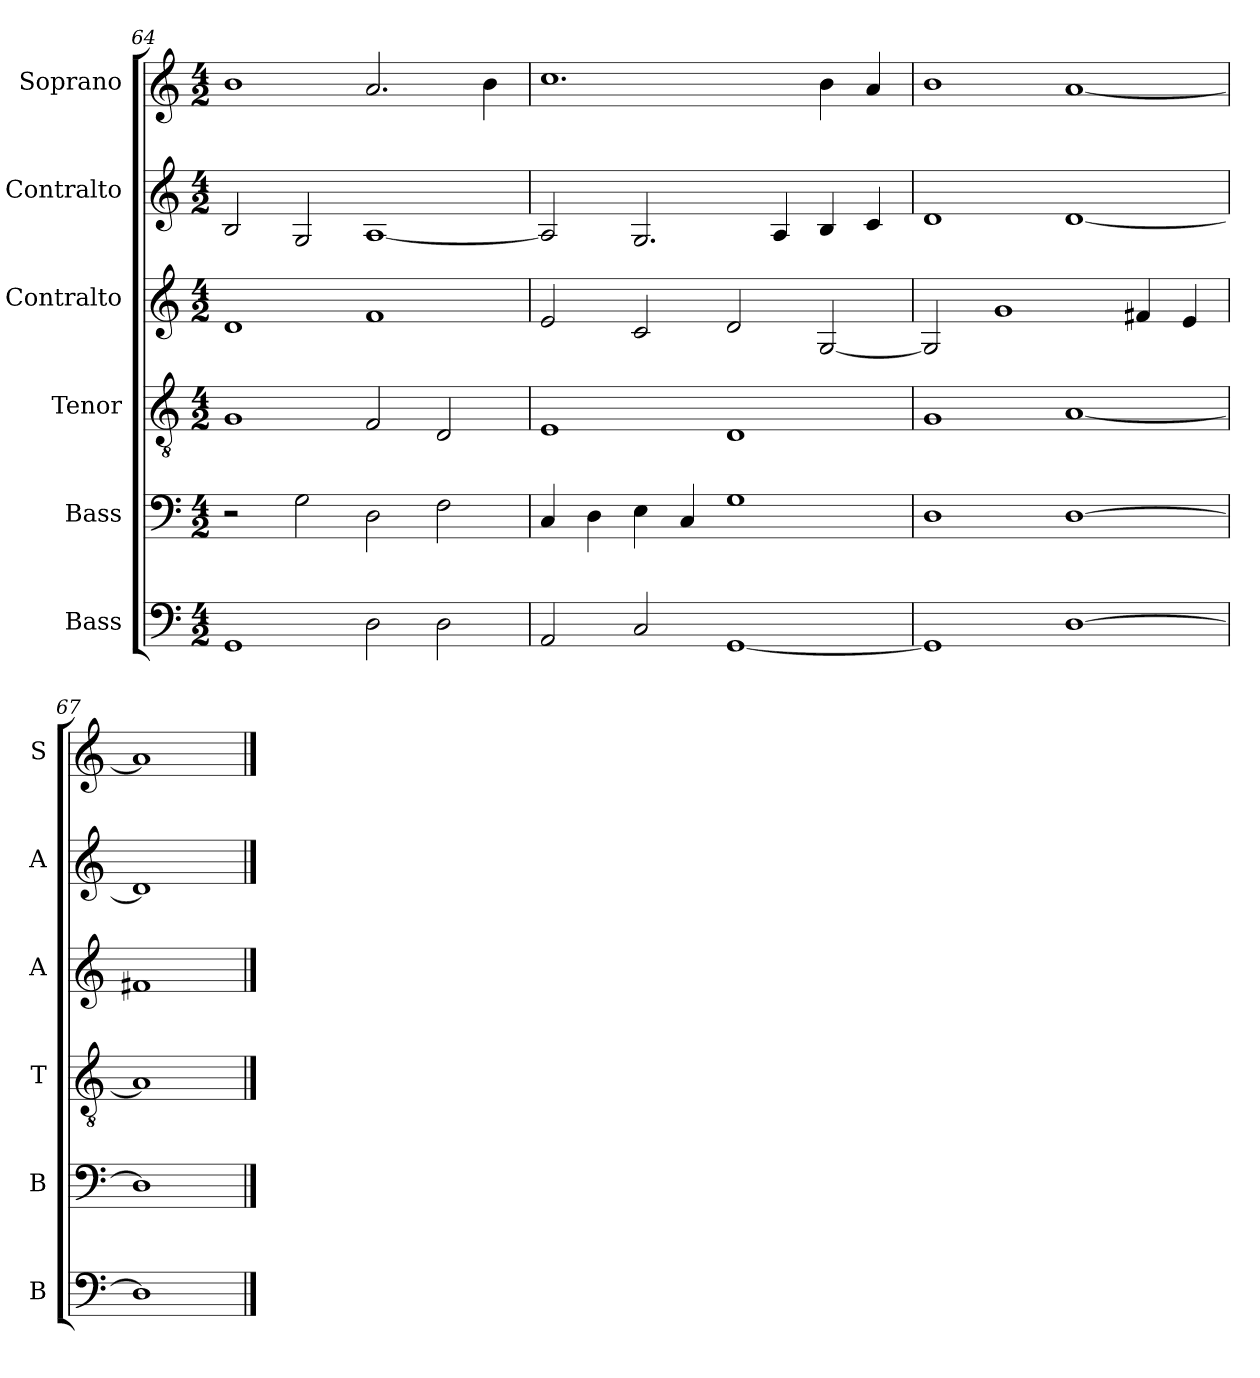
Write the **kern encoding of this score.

**kern	**kern	**kern	**kern	**kern	**kern
*part6	*part5	*part4	*part3	*part2	*part1
*staff6	*staff5	*staff4	*staff3	*staff2	*staff1
*I"Bass	*I"Bass	*I"Tenor	*I"Contralto	*I"Contralto	*I"Soprano
*I'B	*I'B	*I'T	*I'A	*I'A	*I'S
*clefF4	*clefF4	*clefGv2	*clefG2	*clefG2	*clefG2
*k[]	*k[]	*k[]	*k[]	*k[]	*k[]
*G:mix	*G:mix	*G:mix	*G:mix	*G:mix	*G:mix
*M4/2	*M4/2	*M4/2	*M4/2	*M4/2	*M4/2
=64	=64	=64	=64	=64	=64
1GG	2r	1G	1d	2B	1b
.	2G	.	.	2G	.
2D	2D	2F	1f	[1A	2.a
2D	2F	2D	.	.	.
.	.	.	.	.	4b
=65	=65	=65	=65	=65	=65
2AA	4C	1E	2e	2A]	1.cc
.	4D	.	.	.	.
2C	4E	.	2c	2.G	.
.	4C	.	.	.	.
[1GG	1G	1D	2d	.	.
.	.	.	.	4A	.
.	.	.	[2G	4B	4b
.	.	.	.	4c	4a
=66	=66	=66	=66	=66	=66
1GG]	1D	1G	2G]	1d	1b
.	.	.	1g	.	.
[1D	[1D	[1A	.	[1d	[1a
.	.	.	4f#X	.	.
.	.	.	4e	.	.
=67	=67	=67	=67	=67	=67
1D]	1D]	1A]	1f#X	1d]	1a]
==	==	==	==	==	==
*-	*-	*-	*-	*-	*-
